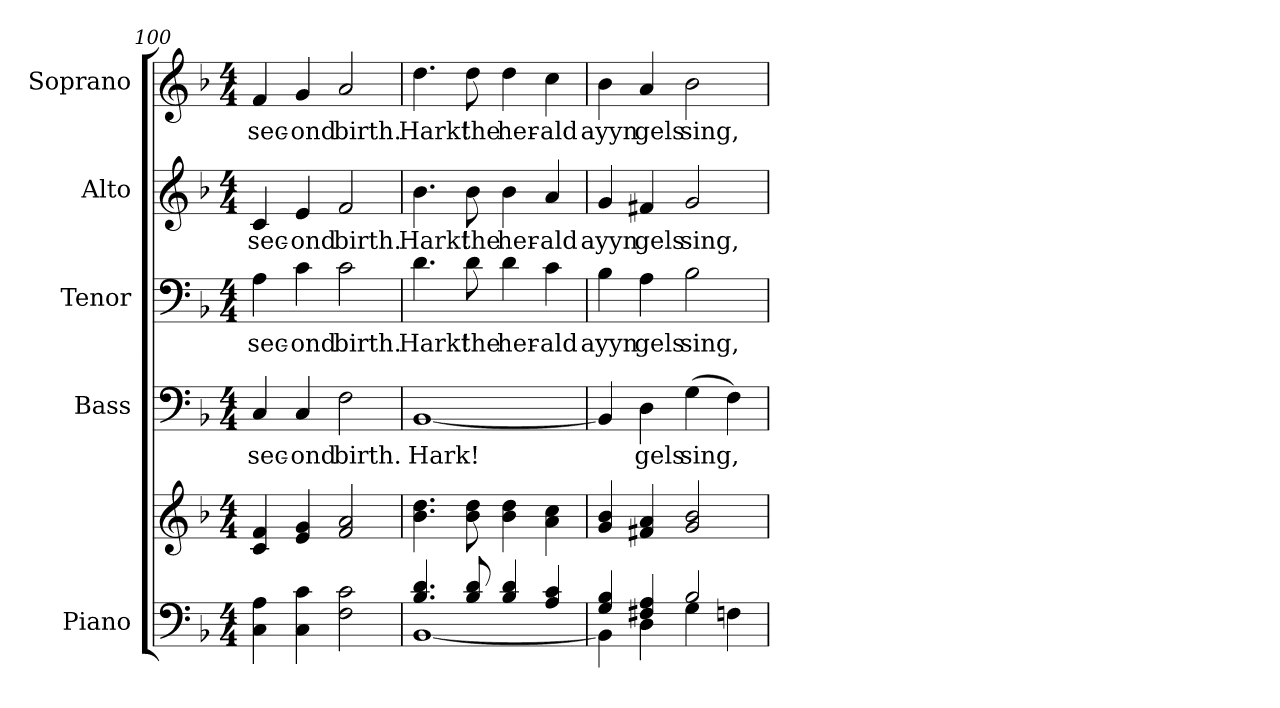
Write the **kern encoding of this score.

**kern	**kern	**kern	**text	**kern	**text	**kern	**text	**kern	**text
*part5	*part5	*part4	*part4	*part3	*part3	*part2	*part2	*part1	*part1
*staff6	*staff5	*staff4	*staff4	*staff3	*staff3	*staff2	*staff2	*staff1	*staff1
*I"Piano	*	*I"Bass	*	*I"Tenor	*	*I"Alto	*	*I"Soprano	*
*I'Pno.	*	*I'B.	*	*I'T.	*	*I'A.	*	*I'S.	*
*clefF4	*clefG2	*clefF4	*	*clefF4	*	*clefG2	*	*clefG2	*
*k[b-]	*k[b-]	*k[b-]	*	*k[b-]	*	*k[b-]	*	*k[b-]	*
*F:	*F:	*F:	*	*F:	*	*F:	*	*F:	*
*M4/4	*M4/4	*M4/4	*	*M4/4	*	*M4/4	*	*M4/4	*
=100	=100	=100	=100	=100	=100	=100	=100	=100	=100
!	!	!	!LO:LY:b:color=#000000	!	!	!	!	!	!
!	!	!	!	!	!LO:LY:b:color=#000000	!	!	!	!
!	!	!	!	!	!	!	!LO:LY:b:color=#000000	!	!
!	!	!	!	!	!	!	!	!	!LO:LY:b:color=#000000
4Ci\ 4Ai	4ci/ 4fi	4Ci/	sec-	4Ai\	sec-	4ci/	sec-	4fi/	sec-
!	!	!	!LO:LY:b:color=#000000	!	!	!	!	!	!
!	!	!	!	!	!LO:LY:b:color=#000000	!	!	!	!
!	!	!	!	!	!	!	!LO:LY:b:color=#000000	!	!
!	!	!	!	!	!	!	!	!	!LO:LY:b:color=#000000
4Ci\ 4ci	4ei/ 4gi	4Ci/	-ond	4ci\	-ond	4ei/	-ond	4gi/	-ond
!	!	!	!LO:LY:b:color=#000000	!	!	!	!	!	!
!	!	!	!	!	!LO:LY:b:color=#000000	!	!	!	!
!	!	!	!	!	!	!	!LO:LY:b:color=#000000	!	!
!	!	!	!	!	!	!	!	!	!LO:LY:b:color=#000000
2Fi\ 2ci	2fi/ 2ai	2Fi\	birth.	2ci\	birth.	2fi/	birth.	2ai/	birth.
!!LO:PB:g=z
=101	=101	=101	=101	=101	=101	=101	=101	=101	=101
*^	*	*	*	*	*	*	*	*	*
!	!	!	!	!LO:LY:b:color=#000000	!	!	!	!	!	!
!	!	!	!	!	!	!LO:LY:b:color=#000000	!	!	!	!
!	!	!	!	!	!	!	!	!LO:LY:b:color=#000000	!	!
*v	*v	*	*	*	*	*	*	*	*	*
*	*	*	*	*	*	*	*	*MM120	*
*^	*	*	*	*	*	*	*	*	*
!	!	!	!	!	!	!	!	!	!	!LO:LY:b:color=#000000
4.B-i/ 4.di	[<1BB-i	4.b-i\ 4.ddi	[<1BB-i	Hark!	4.di\	Hark!	4.b-i\	Hark!	4.ddi\	Hark!
!	!	!	!	!	!	!LO:LY:b:color=#000000	!	!	!	!
!	!	!	!	!	!	!	!	!LO:LY:b:color=#000000	!	!
!	!	!	!	!	!	!	!	!	!	!LO:LY:b:color=#000000
8B-i/ 8di	.	8b-i\ 8ddi	.	.	8di\	the	8b-i\	the	8ddi\	the
!	!	!	!	!	!	!LO:LY:b:color=#000000	!	!	!	!
!	!	!	!	!	!	!	!	!LO:LY:b:color=#000000	!	!
!	!	!	!	!	!	!	!	!	!	!LO:LY:b:color=#000000
4B-i/ 4di	.	4b-i\ 4ddi	.	.	4di\	her-	4b-i\	her-	4ddi\	her-
!	!	!	!	!	!	!LO:LY:b:color=#000000	!	!	!	!
!	!	!	!	!	!	!	!	!LO:LY:b:color=#000000	!	!
!	!	!	!	!	!	!	!	!	!	!LO:LY:b:color=#000000
4Ai/ 4ci	.	4ai\ 4cci	.	.	4ci\	-ald	4ai/	-ald	4cci\	-ald
=102	=102	=102	=102	=102	=102	=102	=102	=102	=102	=102
!	!	!	!	!	!	!LO:LY:b:color=#000000	!	!	!	!
!	!	!	!	!	!	!	!	!LO:LY:b:color=#000000	!	!
*	*	*	*	*	*	*	*	*	*MM115	*
!	!	!	!	!	!	!	!	!	!	!LO:LY:b:color=#000000
4Gi/ 4B-i	4BB-i\]	4gi/ 4b-i	4BB-i/]	.	4B-i\	ayyn	4gi/	ayyn	4b-i\	ayyn
!	!	!	!	!LO:LY:b:color=#000000	!	!	!	!	!	!
!	!	!	!	!	!	!LO:LY:b:color=#000000	!	!	!	!
!	!	!	!	!	!	!	!	!LO:LY:b:color=#000000	!	!
!	!	!	!	!	!	!	!	!	!	!LO:LY:b:color=#000000
4F#Xi/ 4Ai	4Di\	4f#Xi/ 4ai	4Di\	gels	4Ai\	gels	4f#Xi/	gels	4ai/	gels
!	!	!	!	!LO:LY:b:color=#000000	!	!	!	!	!	!
!	!	!	!	!	!	!LO:LY:b:color=#000000	!	!	!	!
!	!	!	!	!	!	!	!	!LO:LY:b:color=#000000	!	!
!	!	!	!	!	!	!	!	!	!	!LO:LY:b:color=#000000
2B-i/	4Gi\	2gi/ 2b-i	(4Gi\	sing,	2B-i\	sing,	2gi/	sing,	2b-i\	sing,
.	4Fni\	.	4Fi\)	.	.	.	.	.	.	.
*v	*v	*	*	*	*	*	*	*	*	*
=	=	=	=	=	=	=	=	=	=
*-	*-	*-	*-	*-	*-	*-	*-	*-	*-
